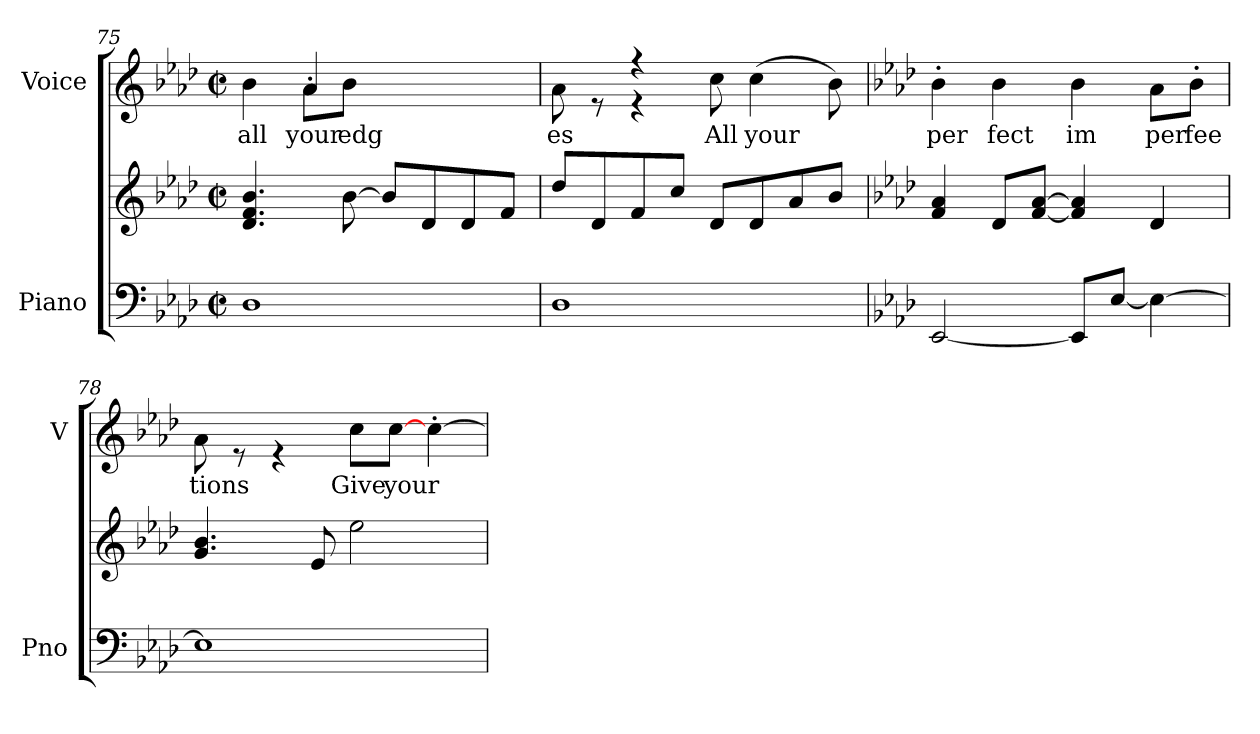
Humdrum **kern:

**kern	**kern	**kern	**text
*part2	*part2	*part1	*part1
*staff3	*staff2	*staff1	*staff1
*I"Piano	*	*I"Voice	*
*I'Pno	*	*I'V	*
*clefF4	*clefG2	*clefG2	*
*k[b-e-a-d-]	*k[b-e-a-d-]	*k[b-e-a-d-]	*
*M2/2	*M2/2	*M2/2	*
*met(c|)	*met(c|)	*met(c|)	*
=75	=75	=75	=75
!	!	!	!LO:LY:b
*	*	*^	*
1D-	4.d-/ 4.f/ 4.b-/	4b-\	4ryy	all
!	!	!	!	!LO:LY:b
.	.	8a-'>\L	4a-/	your
!	!	!	!	!LO:LY:b
.	[>8b-\	8b-\J	.	edg
.	8b-/L]	2ryy	2ryy	.
.	8d-/	.	.	.
.	8d-/	.	.	.
.	8f/J	.	.	.
=76	=76	=76	=76	=76
!	!	!	!	!LO:LY:b
1D-	8dd-/L	8a-\	4ryy	es
.	8d-/	8re	.	.
.	8f/	4re	4ree	.
.	8cc/J	.	.	.
!	!	!	!	!LO:LY:b
.	8d-/L	8cc\	2ryy	All
!	!	!	!	!LO:LY:b
.	8d-/	(<4cc\	.	your
.	8a-/	.	.	.
.	8b-/J	8b-\)	.	.
*	*	*v	*v	*
!!LO:PB:g=z
=77	=77	=77	=77
*k[b-e-a-d-]	*k[b-e-a-d-]	*k[b-e-a-d-]	*
!	!	!	!LO:LY:b
[<2EE-/	4f/ 4a-/	4b-'>\	per
!	!	!	!LO:LY:b
.	8d-/L	4b-\	fect
.	[<8f/ [>8a-/J	.	.
!	!	!	!LO:LY:b
8EE-/L]	4f/] 4a-/]	4b-\	im
[>8E-/J	.	.	.
!	!	!	!LO:LY:b
4E-\_>	4d-/	8a-\L	per
!	!	!	!LO:LY:b
.	.	8b-'>\J	fee
=78	=78	=78	=78
!	!	!	!LO:LY:b
1E-]	4.g/ 4.b-/	8a-\	tions
.	.	8re	.
.	.	4re	.
.	8e-/	.	.
!	!	!	!LO:LY:b
.	2ee-\	8cc\L	Give
!	!	!	!LO:LY:b
.	.	[>8cc\J	your
.	.	[4cc'>\	.
=	=	=	=
*-	*-	*-	*-
